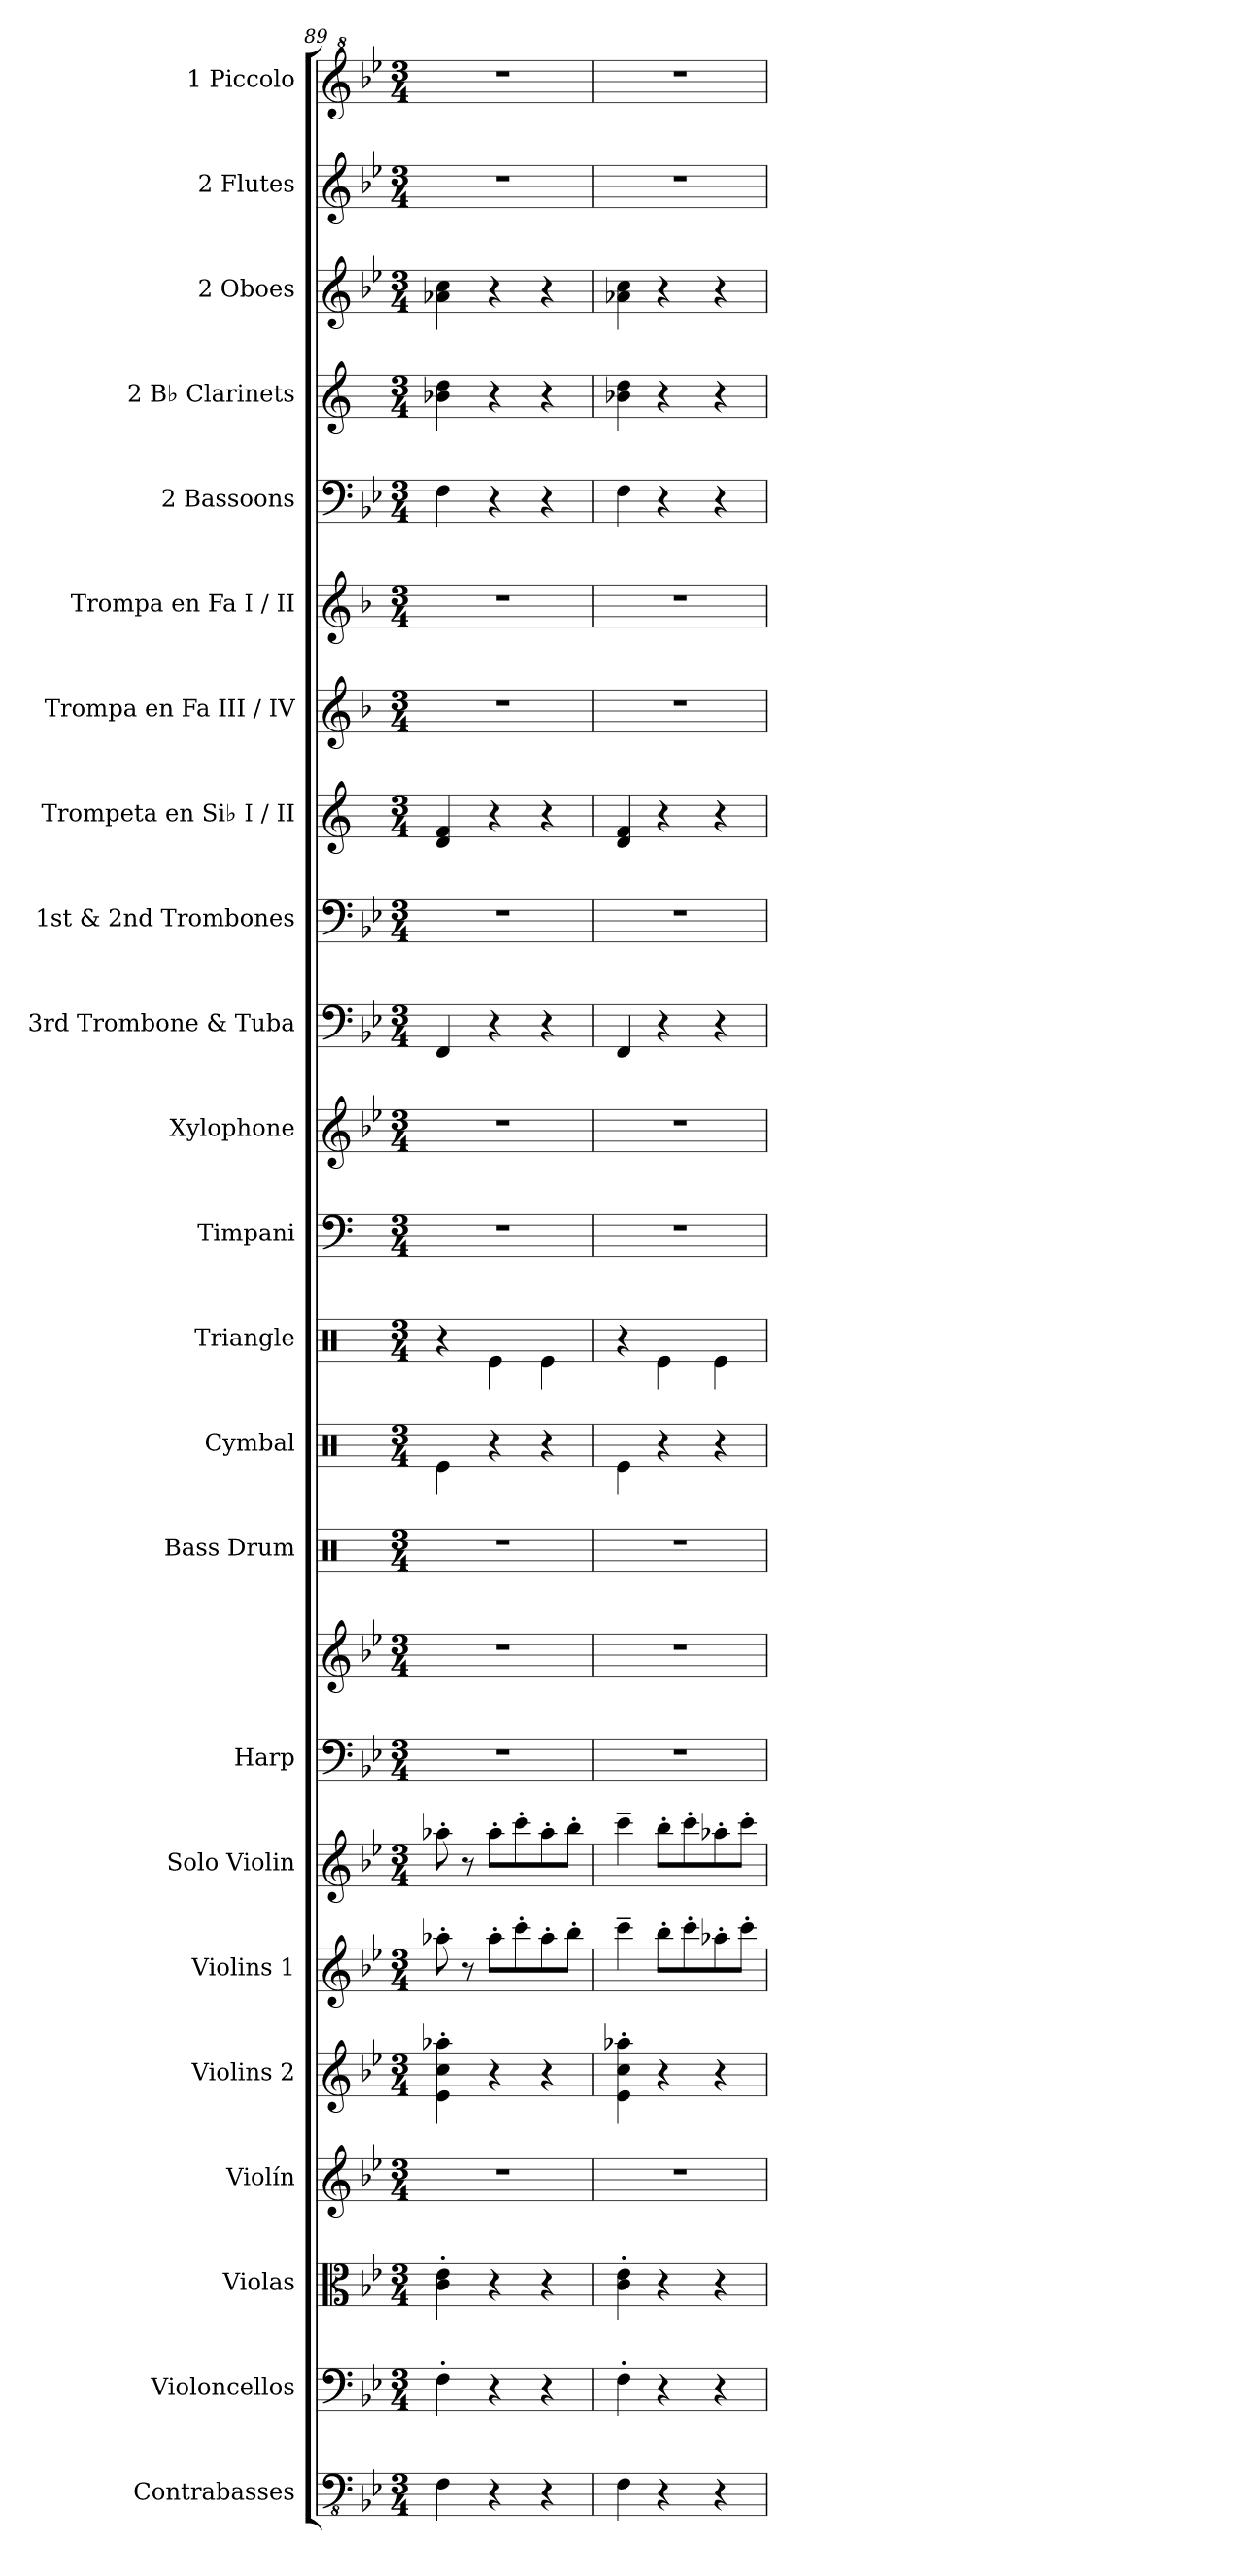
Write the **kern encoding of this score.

**kern	**kern	**kern	**kern	**kern	**kern	**kern	**kern	**kern	**kern	**kern	**kern	**kern	**kern	**kern	**kern	**kern	**kern	**kern	**kern	**kern	**kern	**kern	**kern
*part23	*part22	*part21	*part20	*part19	*part18	*part17	*part16	*part16	*part15	*part14	*part13	*part12	*part11	*part10	*part9	*part8	*part7	*part6	*part5	*part4	*part3	*part2	*part1
*staff24	*staff23	*staff22	*staff21	*staff20	*staff19	*staff18	*staff17	*staff16	*staff15	*staff14	*staff13	*staff12	*staff11	*staff10	*staff9	*staff8	*staff7	*staff6	*staff5	*staff4	*staff3	*staff2	*staff1
*I"Contrabasses	*I"Violoncellos	*I"Violas	*I"Violín	*I"Violins 2	*I"Violins 1	*I"Solo Violin	*I"Harp	*	*I"Bass Drum	*I"Cymbal	*I"Triangle	*I"Timpani	*I"Xylophone	*I"3rd Trombone     &amp; Tuba	*I"1st &amp; 2nd Trombones	*I"Trompeta en Si♭  I / II	*I"Trompa en Fa   III / IV	*I"Trompa en Fa I / II	*I"2 Bassoons	*I"2 B♭ Clarinets	*I"2 Oboes	*I"2 Flutes	*I"1 Piccolo
*I'Cbs.	*I'Vlcs.	*I'Vlas.	*I'Vln.	*I'Vlns. 2	*I'Vlns. 1	*I'S. Vln.	*I'Hrp.	*	*I'B. Dr.	*I'Cym.	*I'Trgl.	*I'Timp.	*I'Xyl.	*I'3rd Trb. &amp; Tba.	*I'1st &amp; 2nd    Trbs.	*I'Tpt. Si♭  I / II	*I'Trmp. Fa   III / IV	*I'Trmp. Fa I / II	*I'2 Bsns.	*I'2 B♭ Cls.	*I'2 Obs.	*I'2 Fls.	*I'1 Picc.
*clefFv4	*clefF4	*clefC3	*clefG2	*clefG2	*clefG2	*clefG2	*clefF4	*clefG2	*clefX	*clefX	*clefX	*clefF4	*clefG2	*clefF4	*clefF4	*clefG2	*clefG2	*clefG2	*clefF4	*clefG2	*clefG2	*clefG2	*clefG^2
*	*	*	*	*	*	*	*	*	*	*	*	*	*ITrd-7c-12	*	*	*ITrd1c2	*ITrd4c7	*ITrd4c7	*	*ITrd1c2	*	*	*ITrd-7c-12
*k[b-e-]	*k[b-e-]	*k[b-e-]	*k[b-e-]	*k[b-e-]	*k[b-e-]	*k[b-e-]	*k[b-e-]	*k[b-e-]	*k[]	*k[]	*k[]	*k[]	*k[b-e-]	*k[b-e-]	*k[b-e-]	*k[b-e-]	*k[b-e-]	*k[b-e-]	*k[b-e-]	*k[b-e-]	*k[b-e-]	*k[b-e-]	*k[b-e-]
*M3/4	*M3/4	*M3/4	*M3/4	*M3/4	*M3/4	*M3/4	*M3/4	*M3/4	*M3/4	*M3/4	*M3/4	*M3/4	*M3/4	*M3/4	*M3/4	*M3/4	*M3/4	*M3/4	*M3/4	*M3/4	*M3/4	*M3/4	*M3/4
=89	=89	=89	=89	=89	=89	=89	=89	=89	=89	=89	=89	=89	=89	=89	=89	=89	=89	=89	=89	=89	=89	=89	=89
4FF\	4F'\	4c\' 4e-\'	2.r	4e-\' 4cc\' 4aa-X\'	8aa-X'\	8aa-X'\	2.r	2.r	2.r	4Re\	4r	2.r	2.r	4FF/	2.r	4c/ 4e-/	2.r	2.r	4F\	4a-X\ 4cc\	4a-X\ 4cc\	2.r	2.r
.	.	.	.	.	8r	8r	.	.	.	.	.	.	.	.	.	.	.	.	.	.	.	.	.
4r	4r	4r	.	4r	8aa-'\L	8aa-'\L	.	.	.	4r	4Re\	.	.	4r	.	4r	.	.	4r	4r	4r	.	.
.	.	.	.	.	8ccc'\	8ccc'\	.	.	.	.	.	.	.	.	.	.	.	.	.	.	.	.	.
4r	4r	4r	.	4r	8aa-'\	8aa-'\	.	.	.	4r	4Re\	.	.	4r	.	4r	.	.	4r	4r	4r	.	.
.	.	.	.	.	8bb-'\J	8bb-'\J	.	.	.	.	.	.	.	.	.	.	.	.	.	.	.	.	.
!!LO:PB:g=z
=90	=90	=90	=90	=90	=90	=90	=90	=90	=90	=90	=90	=90	=90	=90	=90	=90	=90	=90	=90	=90	=90	=90	=90
4FF\	4F'\	4c\' 4e-\'	2.r	4e-\' 4cc\' 4aa-X\'	4ccc~\	4ccc~\	2.r	2.r	2.r	4Re\	4r	2.r	2.r	4FF/	2.r	4c/ 4e-/	2.r	2.r	4F\	4a-X\ 4cc\	4a-X\ 4cc\	2.r	2.r
4r	4r	4r	.	4r	8bb-'\L	8bb-'\L	.	.	.	4r	4Re\	.	.	4r	.	4r	.	.	4r	4r	4r	.	.
.	.	.	.	.	8ccc'\	8ccc'\	.	.	.	.	.	.	.	.	.	.	.	.	.	.	.	.	.
4r	4r	4r	.	4r	8aa-X'\	8aa-X'\	.	.	.	4r	4Re\	.	.	4r	.	4r	.	.	4r	4r	4r	.	.
.	.	.	.	.	8ccc'\J	8ccc'\J	.	.	.	.	.	.	.	.	.	.	.	.	.	.	.	.	.
=	=	=	=	=	=	=	=	=	=	=	=	=	=	=	=	=	=	=	=	=	=	=	=
*-	*-	*-	*-	*-	*-	*-	*-	*-	*-	*-	*-	*-	*-	*-	*-	*-	*-	*-	*-	*-	*-	*-	*-
